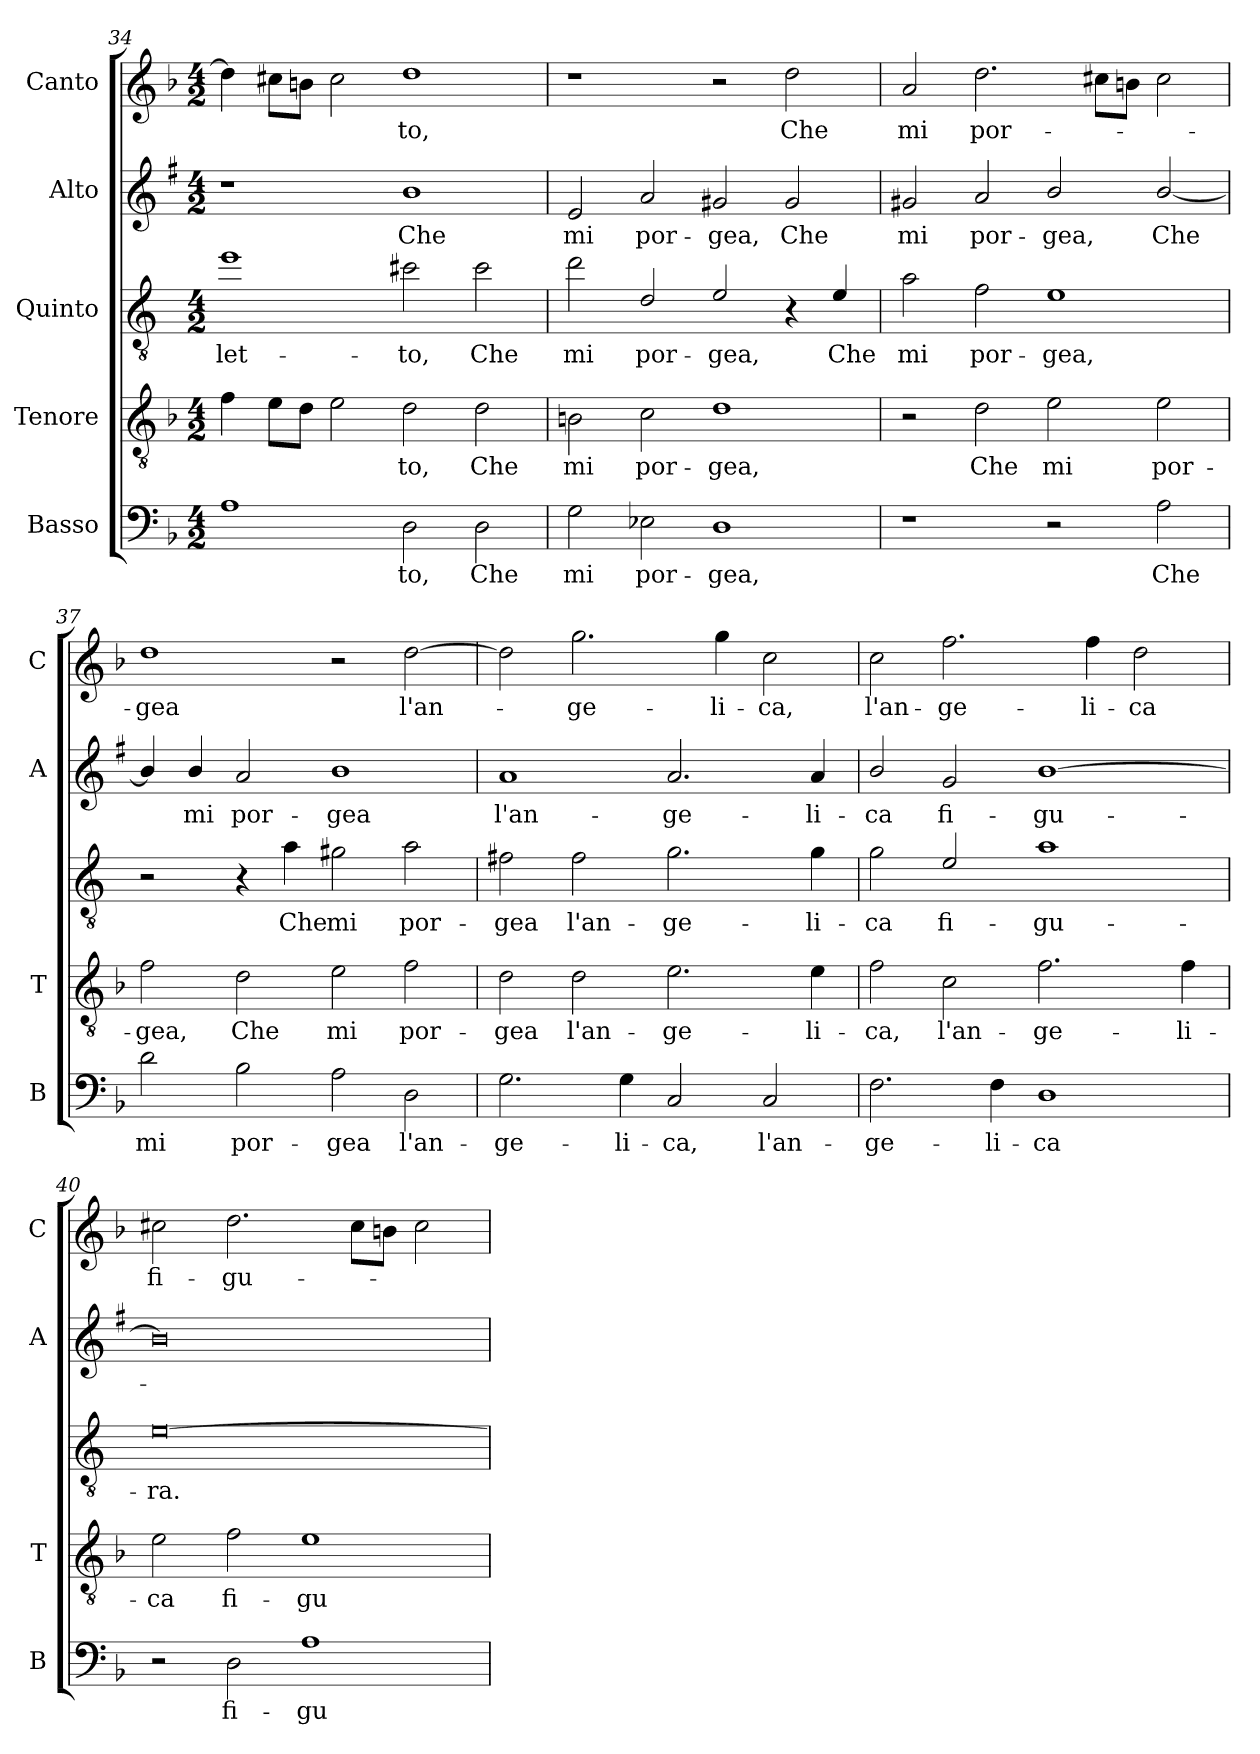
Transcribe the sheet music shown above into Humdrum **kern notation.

**kern	**text	**kern	**text	**kern	**text	**kern	**text	**kern	**text
*part5	*part5	*part4	*part4	*part3	*part3	*part2	*part2	*part1	*part1
*staff5	*staff5	*staff4	*staff4	*staff3	*staff3	*staff2	*staff2	*staff1	*staff1
*I"Basso	*	*I"Tenore	*	*I"Quinto	*	*I"Alto	*	*I"Canto	*
*I'B	*	*I'T	*	*	*	*I'A	*	*I'C	*
*clefF4	*	*clefGv2	*	*clefGv2	*	*clefG2	*	*clefG2	*
*	*	*	*	*ITrd4c7	*	*ITrd1c2	*	*	*
*k[b-]	*	*k[b-]	*	*k[b-]	*	*k[b-]	*	*k[b-]	*
*F:	*	*F:	*	*F:	*	*F:	*	*F:	*
*M4/2	*	*M4/2	*	*M4/2	*	*M4/2	*	*M4/2	*
=34	=34	=34	=34	=34	=34	=34	=34	=34	=34
!	!	!	!	!	!LO:LY:b	!	!	!	!
1A	.	4f\	.	1a	-let-	1r	.	4dd\]	.
.	.	8e\L	.	.	.	.	.	8cc#X\L	.
.	.	8d\J	.	.	.	.	.	8bn\J	.
.	.	2e\	.	.	.	.	.	2cc#\	.
!	!LO:LY:b	!	!LO:LY:b	!	!LO:LY:b	!	!LO:LY:b	!	!LO:LY:b
2D\	-to,	2d\	-to,	2f#X\	-to,	1a	Che	1dd	-to,
!	!LO:LY:b	!	!LO:LY:b	!	!LO:LY:b	!	!	!	!
2D\	Che	2d\	Che	2f#\	Che	.	.	.	.
=35	=35	=35	=35	=35	=35	=35	=35	=35	=35
!	!LO:LY:b	!	!LO:LY:b	!	!LO:LY:b	!	!LO:LY:b	!	!
2G\	mi	2Bn\	mi	2g\	mi	2d/	mi	1r	.
!	!LO:LY:b	!	!LO:LY:b	!	!LO:LY:b	!	!LO:LY:b	!	!
2E-X\	por-	2c\	por-	2G/	por-	2g/	por-	.	.
!	!LO:LY:b	!	!LO:LY:b	!	!LO:LY:b	!	!LO:LY:b	!	!
1D	-gea,	1d	-gea,	2A/	-gea,	2f#X/	-gea,	2r	.
!	!	!	!	!	!	!	!LO:LY:b	!	!LO:LY:b
.	.	.	.	4r	.	2f#/	Che	2dd\	Che
!	!	!	!	!	!LO:LY:b	!	!	!	!
.	.	.	.	4A/	Che	.	.	.	.
=36	=36	=36	=36	=36	=36	=36	=36	=36	=36
!	!	!	!	!	!LO:LY:b	!	!LO:LY:b	!	!LO:LY:b
1r	.	2r	.	2d\	mi	2f#X/	mi	2a/	mi
!	!	!	!LO:LY:b	!	!LO:LY:b	!	!LO:LY:b	!	!LO:LY:b
.	.	2d\	Che	2B-\	por-	2g/	por-	2.dd\	por-
!	!	!	!LO:LY:b	!	!LO:LY:b	!	!LO:LY:b	!	!
2r	.	2e\	mi	1A	-gea,	2a/	-gea,	.	.
.	.	.	.	.	.	.	.	8cc#X\L	.
.	.	.	.	.	.	.	.	8bn\J	.
!	!LO:LY:b	!	!LO:LY:b	!	!	!	!LO:LY:b	!	!
2A\	Che	2e\	por-	.	.	[2a/	Che	2cc#\	.
!!LO:LB:g=z
=37	=37	=37	=37	=37	=37	=37	=37	=37	=37
!	!LO:LY:b	!	!LO:LY:b	!	!	!	!	!	!LO:LY:b
2d\	mi	2f\	-gea,	2r	.	4a/]	.	1dd	-gea
!	!	!	!	!	!	!	!LO:LY:b	!	!
.	.	.	.	.	.	4a/	mi	.	.
!	!LO:LY:b	!	!LO:LY:b	!	!	!	!LO:LY:b	!	!
2B-\	por-	2d\	Che	4r	.	2g/	por-	.	.
!	!	!	!	!	!LO:LY:b	!	!	!	!
.	.	.	.	4d\	Che	.	.	.	.
!	!LO:LY:b	!	!LO:LY:b	!	!LO:LY:b	!	!LO:LY:b	!	!
2A\	-gea	2e\	mi	2c#X\	mi	1a	-gea	2r	.
!	!LO:LY:b	!	!LO:LY:b	!	!LO:LY:b	!	!	!	!LO:LY:b
2D\	l'an-	2f\	por-	2d\	por-	.	.	[2dd\	l'an-
=38	=38	=38	=38	=38	=38	=38	=38	=38	=38
!	!LO:LY:b	!	!LO:LY:b	!	!LO:LY:b	!	!LO:LY:b	!	!
2.G\	-ge-	2d\	-gea	2Bn\	-gea	1g	l'an-	2dd\]	.
!	!	!	!LO:LY:b	!	!LO:LY:b	!	!	!	!LO:LY:b
.	.	2d\	l'an-	2B\	l'an-	.	.	2.gg\	-ge-
!	!LO:LY:b	!	!	!	!	!	!	!	!
4G\	-li-	.	.	.	.	.	.	.	.
!	!LO:LY:b	!	!LO:LY:b	!	!LO:LY:b	!	!LO:LY:b	!	!
2C/	-ca,	2.e\	-ge-	2.c\	-ge-	2.g/	-ge-	.	.
!	!	!	!	!	!	!	!	!	!LO:LY:b
.	.	.	.	.	.	.	.	4gg\	-li-
!	!LO:LY:b	!	!	!	!	!	!	!	!LO:LY:b
2C/	l'an-	.	.	.	.	.	.	2cc\	-ca,
!	!	!	!LO:LY:b	!	!LO:LY:b	!	!LO:LY:b	!	!
.	.	4e\	-li-	4c\	-li-	4g/	-li-	.	.
=39	=39	=39	=39	=39	=39	=39	=39	=39	=39
!	!LO:LY:b	!	!LO:LY:b	!	!LO:LY:b	!	!LO:LY:b	!	!LO:LY:b
2.F\	-ge-	2f\	-ca,	2c\	-ca	2a/	-ca	2cc\	l'an-
!	!	!	!LO:LY:b	!	!LO:LY:b	!	!LO:LY:b	!	!LO:LY:b
.	.	2c\	l'an-	2A/	fi-	2f/	fi-	2.ff\	-ge-
!	!LO:LY:b	!	!	!	!	!	!	!	!
4F\	-li-	.	.	.	.	.	.	.	.
!	!LO:LY:b	!	!LO:LY:b	!	!LO:LY:b	!	!LO:LY:b	!	!
1D	-ca	2.f\	-ge-	1d	-gu-	[1a	-gu-	.	.
!	!	!	!	!	!	!	!	!	!LO:LY:b
.	.	.	.	.	.	.	.	4ff\	-li-
!	!	!	!	!	!	!	!	!	!LO:LY:b
.	.	.	.	.	.	.	.	2dd\	-ca
!	!	!	!LO:LY:b	!	!	!	!	!	!
.	.	4f\	-li-	.	.	.	.	.	.
=40	=40	=40	=40	=40	=40	=40	=40	=40	=40
!	!	!	!LO:LY:b	!	!LO:LY:b	!	!	!	!LO:LY:b
2r	.	2e\	-ca	[0A	-ra.	0a]	.	2cc#X\	fi-
!	!LO:LY:b	!	!LO:LY:b	!	!	!	!	!	!LO:LY:b
2D\	fi-	2f\	fi-	.	.	.	.	2.dd\	-gu-
!	!LO:LY:b	!	!LO:LY:b	!	!	!	!	!	!
1A	-gu-	1e	-gu-	.	.	.	.	.	.
.	.	.	.	.	.	.	.	8cc#\L	.
.	.	.	.	.	.	.	.	8bn\J	.
.	.	.	.	.	.	.	.	2cc#\	.
=	=	=	=	=	=	=	=	=	=
*-	*-	*-	*-	*-	*-	*-	*-	*-	*-
